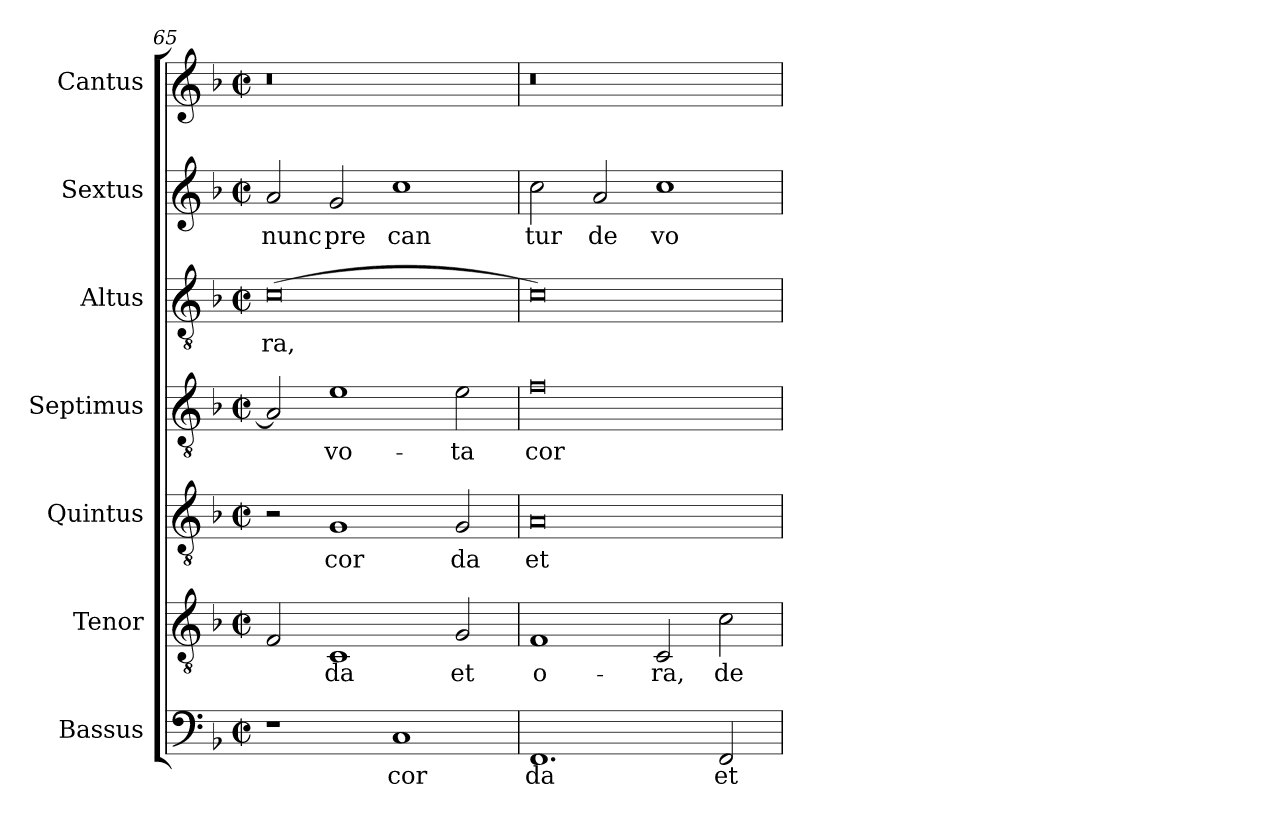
**kern	**text	**kern	**text	**kern	**text	**kern	**text	**kern	**text	**kern	**text	**kern
*part7	*part7	*part6	*part6	*part5	*part5	*part4	*part4	*part3	*part3	*part2	*part2	*part1
*staff7	*staff7	*staff6	*staff6	*staff5	*staff5	*staff4	*staff4	*staff3	*staff3	*staff2	*staff2	*staff1
*I"Bassus	*	*I"Tenor	*	*I"Quintus	*	*I"Septimus	*	*I"Altus	*	*I"Sextus	*	*I"Cantus
*clefF4	*	*clefGv2	*	*clefGv2	*	*clefGv2	*	*clefGv2	*	*clefG2	*	*clefG2
*k[b-]	*	*k[b-]	*	*k[b-]	*	*k[b-]	*	*k[b-]	*	*k[b-]	*	*k[b-]
*F:	*	*F:	*	*F:	*	*F:	*	*F:	*	*F:	*	*F:
*M2/2	*	*M2/2	*	*M2/2	*	*M2/2	*	*M2/2	*	*M2/2	*	*M2/2
*met(c|)	*	*met(c|)	*	*met(c|)	*	*met(c|)	*	*met(c|)	*	*met(c|)	*	*met(c|)
=65	=65	=65	=65	=65	=65	=65	=65	=65	=65	=65	=65	=65
!	!	!	!	!	!	!	!	!	!LO:LY:b:cj	!	!LO:LY:b:cj	!
1r	.	2F/	.	2r	.	2A/]	.	(>0c	ra,	2a/	nunc	0r
!	!	!	!LO:LY:b:cj	!	!LO:LY:b:cj	!	!LO:LY:b:cj	!	!	!	!LO:LY:b:cj	!
.	.	1C	-da	1G	cor	1e	-vo-	.	.	2g/	pre	.
!	!LO:LY:b:cj	!	!	!	!	!	!	!	!	!	!LO:LY:b:cj	!
1C	cor	.	.	.	.	.	.	.	.	1cc	can	.
!	!	!	!LO:LY:b:cj	!	!LO:LY:b:cj	!	!LO:LY:b:cj	!	!	!	!	!
.	.	2G/	et	2G/	da	2e\	-ta	.	.	.	.	.
=66	=66	=66	=66	=66	=66	=66	=66	=66	=66	=66	=66	=66
!	!LO:LY:b:cj	!	!LO:LY:b:cj	!	!LO:LY:b:cj	!	!LO:LY:b:cj	!	!	!	!LO:LY:b:cj	!
1.FF	da	1F	o-	0A	et	0f	cor-	0c)	.	2cc\	tur	0r
!	!	!	!	!	!	!	!	!	!	!	!LO:LY:b:cj	!
.	.	.	.	.	.	.	.	.	.	2a/	de	.
!	!	!	!LO:LY:b:cj	!	!	!	!	!	!	!	!LO:LY:b:cj	!
.	.	2C/	-ra,	.	.	.	.	.	.	1cc	vo	.
!	!LO:LY:b:cj	!	!LO:LY:b:cj	!	!	!	!	!	!	!	!	!
2FF/	et	2c\	de-	.	.	.	.	.	.	.	.	.
=	=	=	=	=	=	=	=	=	=	=	=	=
*-	*-	*-	*-	*-	*-	*-	*-	*-	*-	*-	*-	*-
